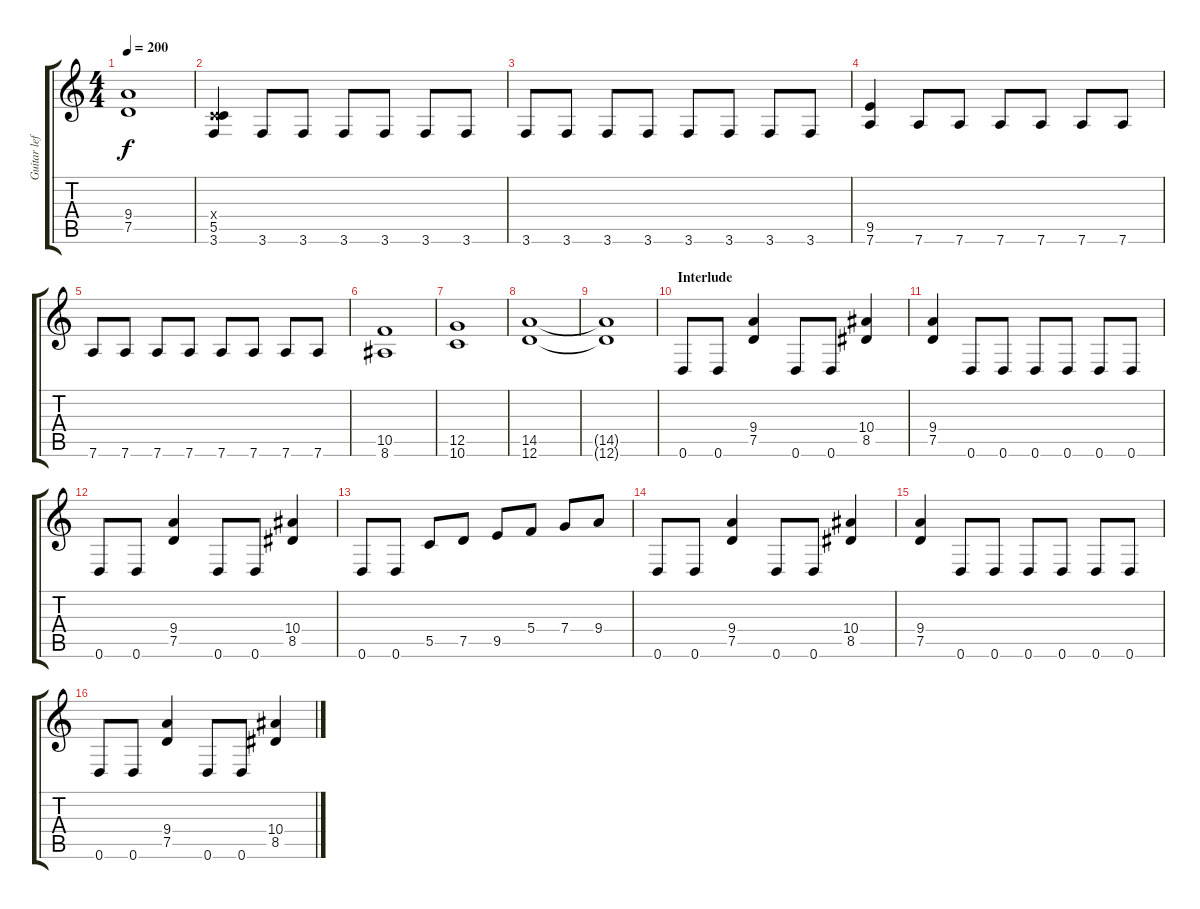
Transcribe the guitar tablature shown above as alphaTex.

\track ("Guitar left" "Guitar lef") {instrument distortionguitar}
\staff {score tabs}
\tuning (D4 A3 F3 C3 G2 D2) {hide}
\ts (4 4)
\tempo 200
\clef g2
\ks c
(9.4{t} 7.5{t}).1{dy f} |
(0.4{x} 5.5 3.6).4 3.6.8 3.6.8 3.6.8 3.6.8 3.6.8 3.6.8 |
3.6.8 3.6.8 3.6.8 3.6.8 3.6.8 3.6.8 3.6.8 3.6.8 |
(9.5 7.6).4 7.6.8 7.6.8 7.6.8 7.6.8 7.6.8 7.6.8 |
7.6.8 7.6.8 7.6.8 7.6.8 7.6.8 7.6.8 7.6.8 7.6.8 |
(10.5 8.6).1 |
(12.5 10.6).1 |
(14.5 12.6).1 |
(14.5{t} 12.6{t}).1 |
\section ("" "Interlude")
0.6.8 0.6.8 (9.4 7.5).4 0.6.8 0.6.8 (10.4 8.5).4 |
(9.4 7.5).4 0.6.8 0.6.8 0.6.8 0.6.8 0.6.8 0.6.8 |
0.6.8 0.6.8 (9.4 7.5).4 0.6.8 0.6.8 (10.4 8.5).4 |
0.6.8 0.6.8 5.5.8 7.5.8 9.5.8 5.4.8 7.4.8 9.4.8 |
0.6.8 0.6.8 (9.4 7.5).4 0.6.8 0.6.8 (10.4 8.5).4 |
(9.4 7.5).4 0.6.8 0.6.8 0.6.8 0.6.8 0.6.8 0.6.8 |
0.6.8 0.6.8 (9.4 7.5).4 0.6.8 0.6.8 (10.4 8.5).4
